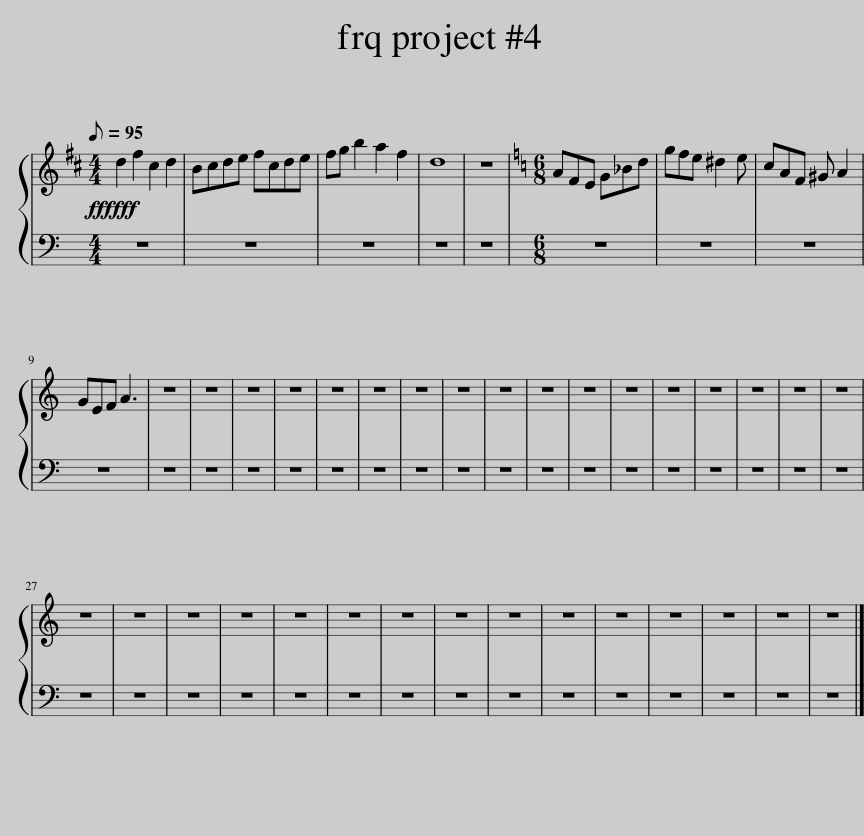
X:1
L:1/8
Q:1/8=95
M:4/4
I:linebreak $
K:D
V:1 treble
V:1
 d2 f2 c2 d2 | Bcde fcde | fg b2 a2 f2 | d8 | z8 | %5
[K:C][M:6/8] AFE G_Bd | gfe ^d2 e | cAF ^G A2 |$ GEF A3 | z6 | %10
 z6 | z6 | z6 | z6 | z6 | %15
 z6 | z6 | z6 | z6 | z6 | %20
 z6 | z6 | z6 | z6 | z6 | %25
 z6 |$ z6 | z6 | z6 | z6 | %30
 z6 | z6 | z6 | z6 | z6 | %35
 z6 | z6 | z6 | z6 | z6 | %40
 z6 |] %41
